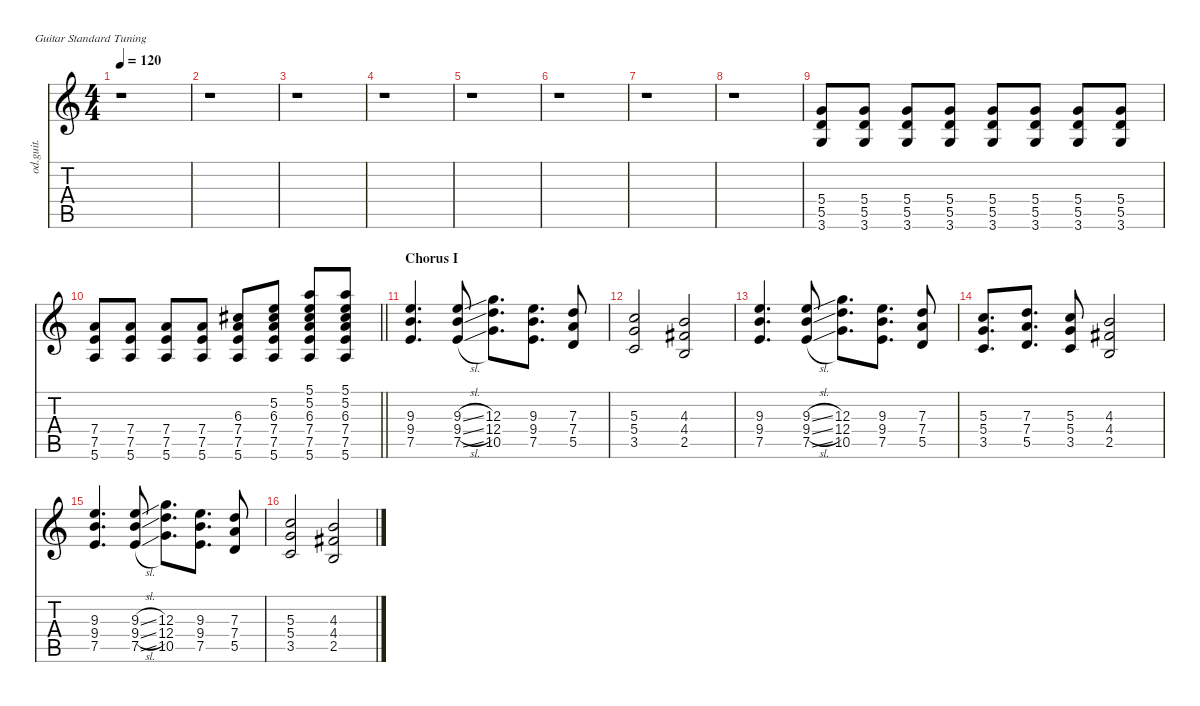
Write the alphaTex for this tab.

\defaultSystemsLayout 4
\hideDynamics
\bracketExtendMode nobrackets
\otherSystemsTrackNameOrientation horizontal
\track ("Rhythm Guitar" "od.guit.") {instrument overdrivenguitar}
\staff {score tabs}
\tuning (E4 B3 G3 D3 A2 E2)
\ts (4 4)
\tempo 120
\clef g2
\ks c
r.1{dy mf} |
r.1 |
r.1 |
r.1 |
r.1 |
r.1 |
r.1 |
r.1 |
(5.4 5.5 3.6).8 (5.4 5.5 3.6).8 (5.4 5.5 3.6).8 (5.4 5.5 3.6).8 (5.4 5.5 3.6).8 (5.4 5.5 3.6).8 (5.4 5.5 3.6).8 (5.4 5.5 3.6).8 |
\barLineRight lightlight
(7.4 7.5 5.6).8 (7.4 7.5 5.6).8 (7.4 7.5 5.6).8 (7.4 7.5 5.6).8 (6.3{acc #} 7.4 7.5 5.6).8 (5.2 6.3{acc #} 7.4 7.5 5.6).8 (5.1 5.2 6.3{acc #} 7.4 7.5 5.6).8 (5.1 5.2 6.3{acc #} 7.4 7.5 5.6).8 |
\section ("" "Chorus I")
(9.3 9.4 7.5).4{d dy f} (9.3{sl} 9.4{sl} 7.5{sl}).8 (12.3 12.4 10.5).8{d} (9.3 9.4 7.5).8{d} (7.3 7.4 5.5).8 |
(5.3 5.4 3.5).2 (4.3 4.4{acc #} 2.5).2 |
(9.3 9.4 7.5).4{d} (9.3{sl} 9.4{sl} 7.5{sl}).8 (12.3 12.4 10.5).8{d} (9.3 9.4 7.5).8{d} (7.3 7.4 5.5).8 |
(5.3 5.4 3.5).8{d} (7.3 7.4 5.5).8{d} (5.3 5.4 3.5).8 (4.3 4.4{acc #} 2.5).2 |
(9.3 9.4 7.5).4{d} (9.3{sl} 9.4{sl} 7.5{sl}).8 (12.3 12.4 10.5).8{d} (9.3 9.4 7.5).8{d} (7.3 7.4 5.5).8 |
(5.3 5.4 3.5).2 (4.3 4.4{acc #} 2.5).2
